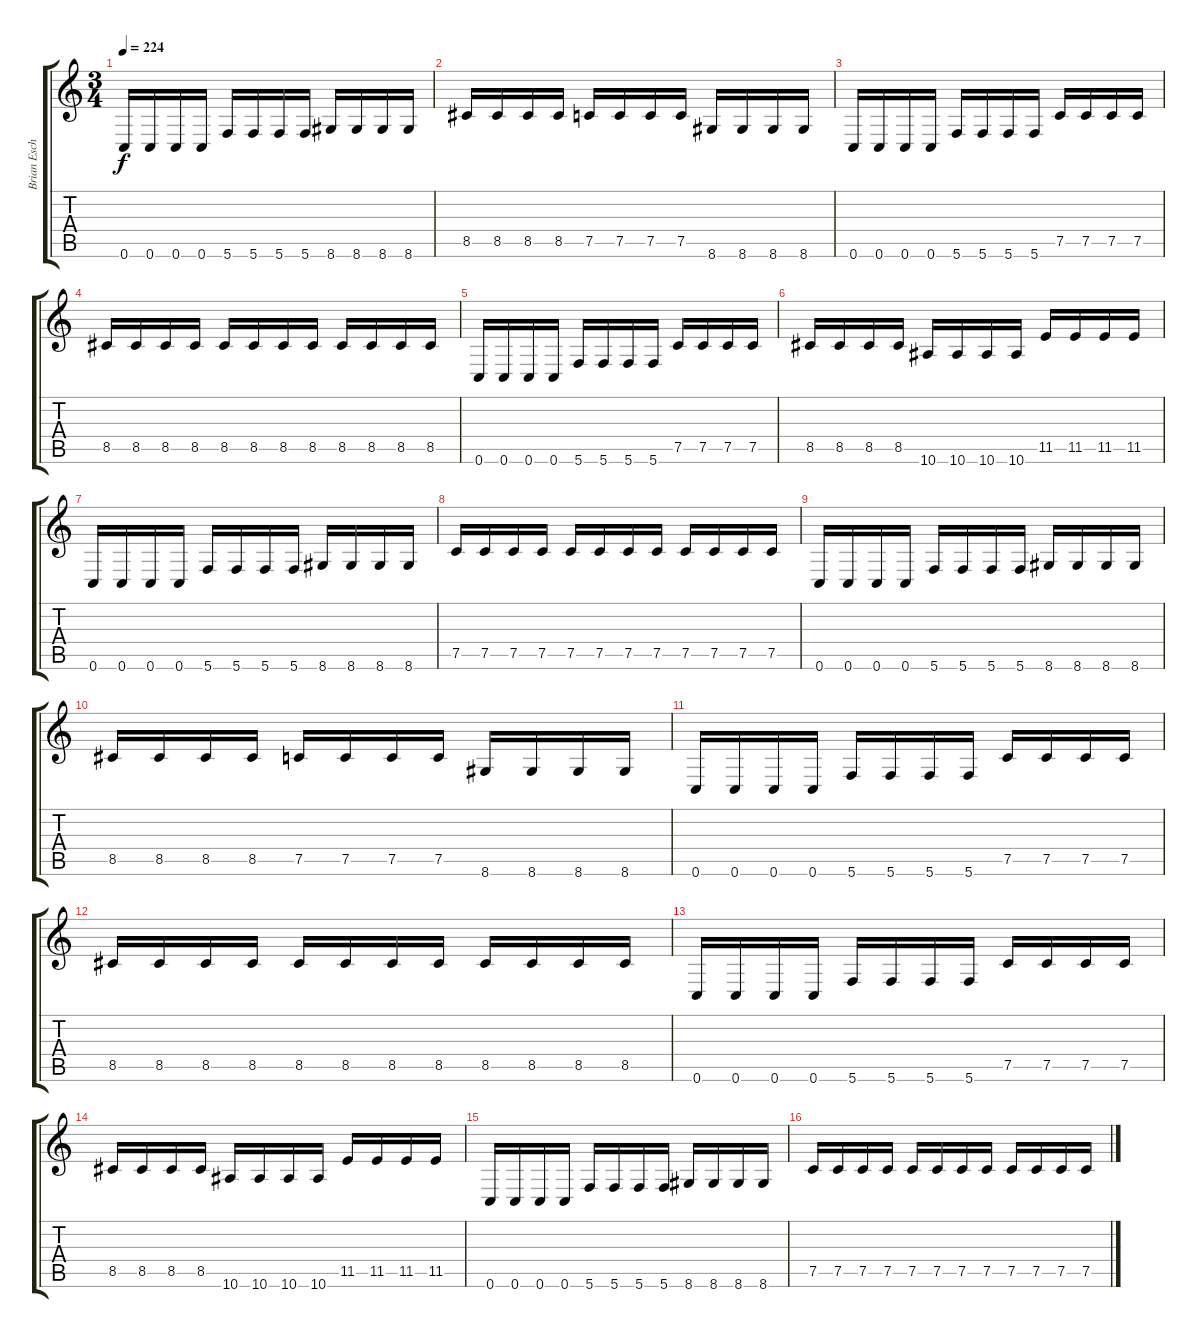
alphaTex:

\track ("Brian Eschbach" "Brian Esch") {instrument overdrivenguitar}
\staff {score tabs}
\tuning (C4 G3 Eb3 Bb2 F2 C2) {hide}
\ts (3 4)
\tempo 224
\clef g2
\ks c
0.6.16{dy f} 0.6.16 0.6.16 0.6.16 5.6.16 5.6.16 5.6.16 5.6.16 8.6.16 8.6.16 8.6.16 8.6.16 |
8.5.16 8.5.16 8.5.16 8.5.16 7.5.16 7.5.16 7.5.16 7.5.16 8.6.16 8.6.16 8.6.16 8.6.16 |
0.6.16 0.6.16 0.6.16 0.6.16 5.6.16 5.6.16 5.6.16 5.6.16 7.5.16 7.5.16 7.5.16 7.5.16 |
8.5.16 8.5.16 8.5.16 8.5.16 8.5.16 8.5.16 8.5.16 8.5.16 8.5.16 8.5.16 8.5.16 8.5.16 |
0.6.16 0.6.16 0.6.16 0.6.16 5.6.16 5.6.16 5.6.16 5.6.16 7.5.16 7.5.16 7.5.16 7.5.16 |
8.5.16 8.5.16 8.5.16 8.5.16 10.6.16 10.6.16 10.6.16 10.6.16 11.5.16 11.5.16 11.5.16 11.5.16 |
0.6.16{volume 9} 0.6.16 0.6.16 0.6.16 5.6.16 5.6.16 5.6.16 5.6.16 8.6.16 8.6.16 8.6.16 8.6.16 |
7.5.16 7.5.16 7.5.16 7.5.16 7.5.16 7.5.16 7.5.16 7.5.16 7.5.16 7.5.16 7.5.16 7.5.16 |
0.6.16 0.6.16 0.6.16 0.6.16 5.6.16 5.6.16 5.6.16 5.6.16 8.6.16 8.6.16 8.6.16 8.6.16 |
8.5.16 8.5.16 8.5.16 8.5.16 7.5.16 7.5.16 7.5.16 7.5.16 8.6.16 8.6.16 8.6.16 8.6.16 |
0.6.16 0.6.16 0.6.16 0.6.16 5.6.16 5.6.16 5.6.16 5.6.16 7.5.16 7.5.16 7.5.16 7.5.16 |
8.5.16 8.5.16 8.5.16 8.5.16 8.5.16 8.5.16 8.5.16 8.5.16 8.5.16 8.5.16 8.5.16 8.5.16 |
0.6.16 0.6.16 0.6.16 0.6.16 5.6.16 5.6.16 5.6.16 5.6.16 7.5.16 7.5.16 7.5.16 7.5.16 |
8.5.16 8.5.16 8.5.16 8.5.16 10.6.16 10.6.16 10.6.16 10.6.16 11.5.16 11.5.16 11.5.16 11.5.16 |
0.6.16{volume 8} 0.6.16 0.6.16 0.6.16 5.6.16 5.6.16 5.6.16 5.6.16 8.6.16 8.6.16 8.6.16 8.6.16 |
7.5.16 7.5.16 7.5.16 7.5.16 7.5.16 7.5.16 7.5.16 7.5.16 7.5.16 7.5.16 7.5.16 7.5.16
